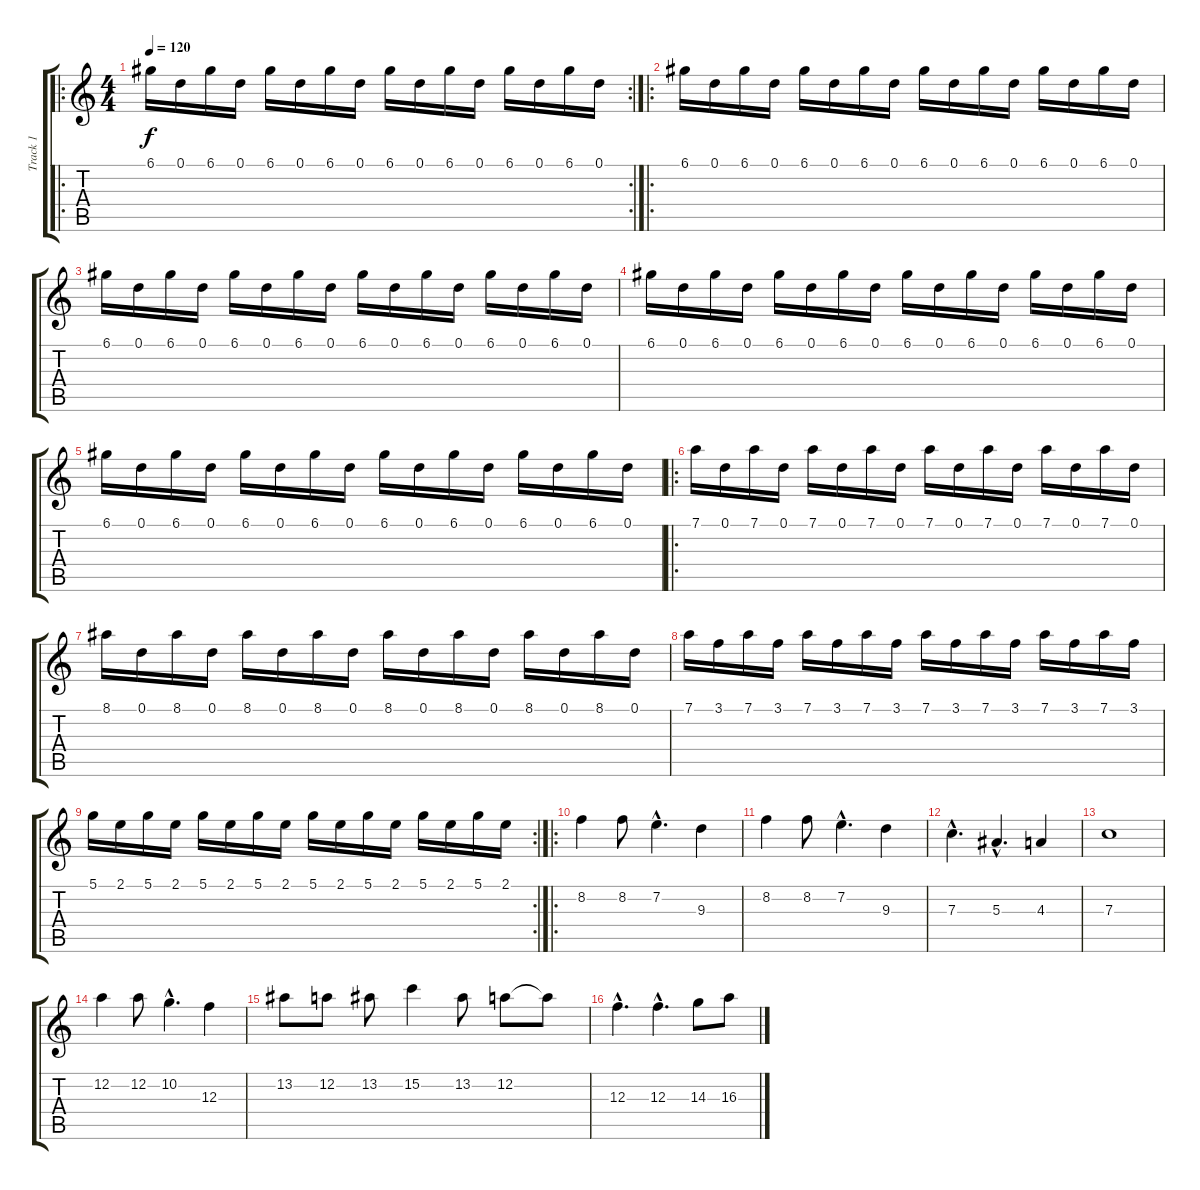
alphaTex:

\track ("Track 1" "Track 1") {instrument distortionguitar}
\staff {score tabs}
\tuning (D4 A3 F3 C3 G2 D2) {hide}
\ro
\rc 2
\ts (4 4)
\tempo 120
\clef g2
\ks c
6.1.16{dy f instrument distortionguitar} 0.1.16 6.1.16 0.1.16 6.1.16 0.1.16 6.1.16 0.1.16 6.1.16 0.1.16 6.1.16 0.1.16 6.1.16 0.1.16 6.1.16 0.1.16 |
\ro
6.1.16 0.1.16 6.1.16 0.1.16 6.1.16 0.1.16 6.1.16 0.1.16 6.1.16 0.1.16 6.1.16 0.1.16 6.1.16 0.1.16 6.1.16 0.1.16 |
6.1.16 0.1.16 6.1.16 0.1.16 6.1.16 0.1.16 6.1.16 0.1.16 6.1.16 0.1.16 6.1.16 0.1.16 6.1.16 0.1.16 6.1.16 0.1.16 |
6.1.16 0.1.16 6.1.16 0.1.16 6.1.16 0.1.16 6.1.16 0.1.16 6.1.16 0.1.16 6.1.16 0.1.16 6.1.16 0.1.16 6.1.16 0.1.16 |
6.1.16 0.1.16 6.1.16 0.1.16 6.1.16 0.1.16 6.1.16 0.1.16 6.1.16 0.1.16 6.1.16 0.1.16 6.1.16 0.1.16 6.1.16 0.1.16 |
\ro
7.1.16 0.1.16 7.1.16 0.1.16 7.1.16 0.1.16 7.1.16 0.1.16 7.1.16 0.1.16 7.1.16 0.1.16 7.1.16 0.1.16 7.1.16 0.1.16 |
8.1.16 0.1.16 8.1.16 0.1.16 8.1.16 0.1.16 8.1.16 0.1.16 8.1.16 0.1.16 8.1.16 0.1.16 8.1.16 0.1.16 8.1.16 0.1.16 |
7.1.16 3.1.16 7.1.16 3.1.16 7.1.16 3.1.16 7.1.16 3.1.16 7.1.16 3.1.16 7.1.16 3.1.16 7.1.16 3.1.16 7.1.16 3.1.16 |
\rc 2
5.1.16 2.1.16 5.1.16 2.1.16 5.1.16 2.1.16 5.1.16 2.1.16 5.1.16 2.1.16 5.1.16 2.1.16 5.1.16 2.1.16 5.1.16 2.1.16 |
\ro
8.2.4 8.2.8 7.2{hac}.4{d} 9.3.4 |
8.2.4 8.2.8 7.2{hac}.4{d} 9.3.4 |
7.3{hac}.4{d} 5.3{hac}.4{d} 4.3.4 |
7.3.1 |
12.2.4 12.2.8 10.2{hac}.4{d} 12.3.4 |
13.2.8 12.2.8 13.2.8 15.2.4 13.2.8 12.2.8 12.2{t}.8 |
12.3{hac}.4{d} 12.3{hac}.4{d} 14.3.8 16.3.8
